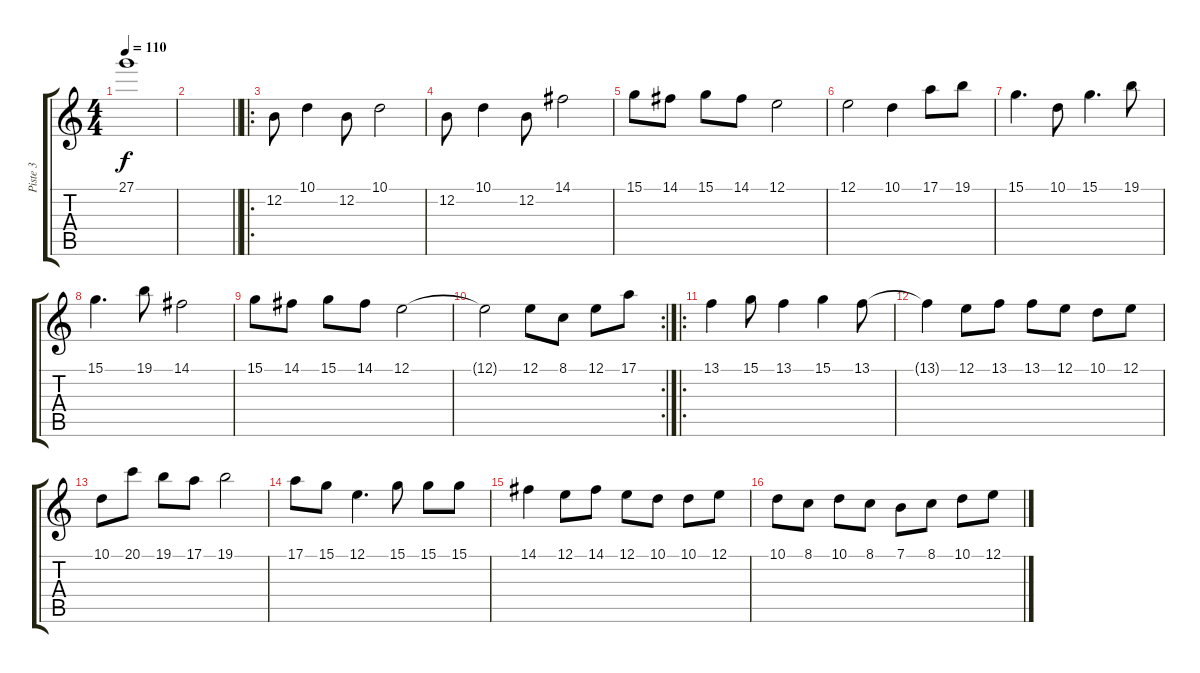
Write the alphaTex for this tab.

\track ("Piste 3" "Piste 3") {instrument fx5brightness}
\staff {score tabs}
\tuning (E4 B3 G3 D3 A2 E2) {hide}
\ts (4 4)
\tempo 110
\clef g2
\ks c
27.1.1{dy f} |
\barLineRight lightlight
|
\ro
12.2.8 10.1.4 12.2.8 10.1.2 |
12.2.8 10.1.4 12.2.8 14.1.2 |
15.1.8 14.1.8 15.1.8 14.1.8 12.1.2 |
12.1.2 10.1.4 17.1.8 19.1.8 |
15.1.4{d} 10.1.8 15.1.4{d} 19.1.8 |
15.1.4{d} 19.1.8 14.1.2 |
15.1.8 14.1.8 15.1.8 14.1.8 12.1.2 |
\rc 2
12.1{t}.2 12.1.8 8.1.8 12.1.8 17.1.8 |
\ro
13.1.4 15.1.8 13.1.4 15.1.4 13.1.8 |
13.1{t}.4 12.1.8 13.1.8 13.1.8 12.1.8 10.1.8 12.1.8 |
10.1.8 20.1.8 19.1.8 17.1.8 19.1.2 |
17.1.8 15.1.8 12.1.4{d} 15.1.8 15.1.8 15.1.8 |
14.1.4 12.1.8 14.1.8 12.1.8 10.1.8 10.1.8 12.1.8 |
10.1.8 8.1.8 10.1.8 8.1.8 7.1.8 8.1.8 10.1.8 12.1.8
